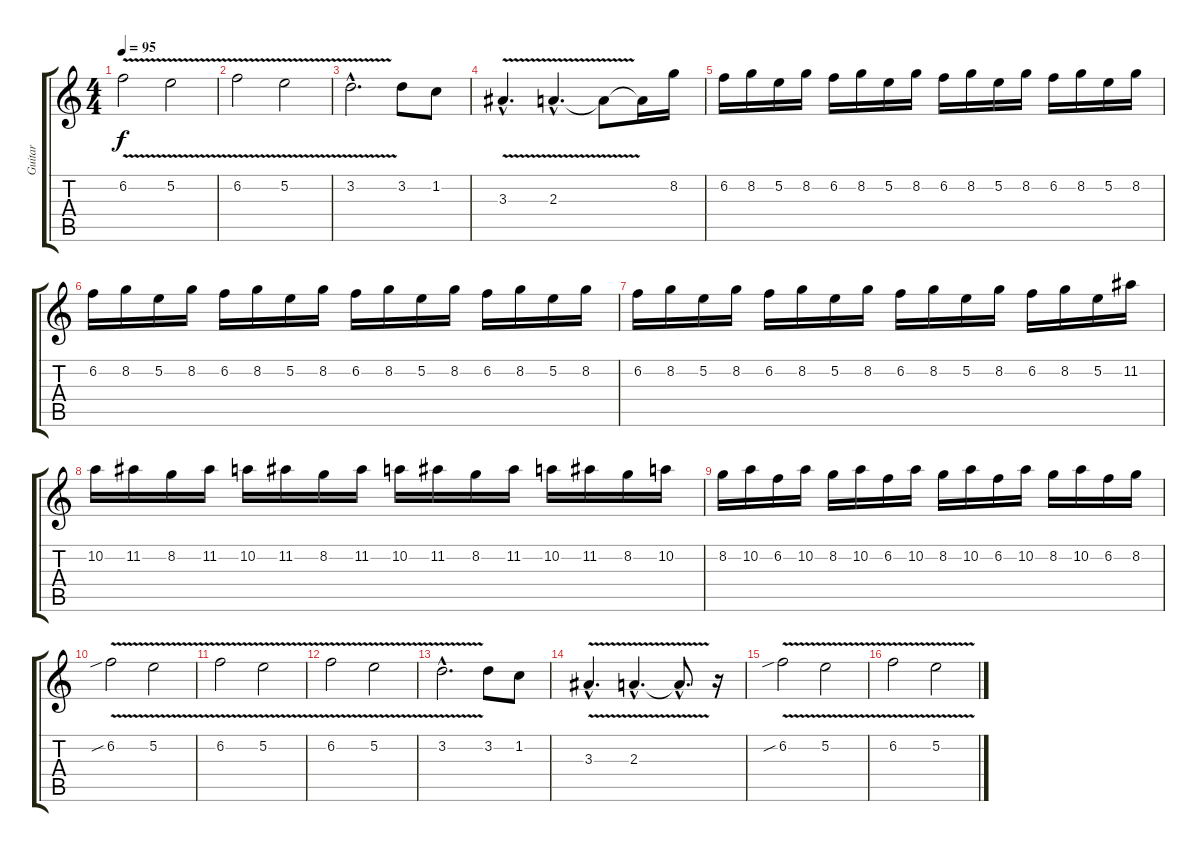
\track ("Guitar" "Guitar") {instrument distortionguitar}
\staff {score tabs}
\tuning (E4 B3 G3 D3 A2 E2) {hide}
\ts (4 4)
\tempo 95
\clef g2
\ks c
6.2{v}.2{dy f} 5.2{v}.2 |
6.2{v}.2 5.2{v}.2 |
3.2{v hac}.2{d} 3.2.8 1.2.8 |
3.3{v hac}.4{d} 2.3{v hac}.4{d} 2.3{t}.8 2.3{t}.16 8.2.16 |
6.2.16 8.2.16 5.2.16 8.2.16 6.2.16 8.2.16 5.2.16 8.2.16 6.2.16 8.2.16 5.2.16 8.2.16 6.2.16 8.2.16 5.2.16 8.2.16 |
6.2.16 8.2.16 5.2.16 8.2.16 6.2.16 8.2.16 5.2.16 8.2.16 6.2.16 8.2.16 5.2.16 8.2.16 6.2.16 8.2.16 5.2.16 8.2.16 |
6.2.16 8.2.16 5.2.16 8.2.16 6.2.16 8.2.16 5.2.16 8.2.16 6.2.16 8.2.16 5.2.16 8.2.16 6.2.16 8.2.16 5.2.16 11.2.16 |
10.2.16 11.2.16 8.2.16 11.2.16 10.2.16 11.2.16 8.2.16 11.2.16 10.2.16 11.2.16 8.2.16 11.2.16 10.2.16 11.2.16 8.2.16 10.2.16 |
8.2.16 10.2.16 6.2.16 10.2.16 8.2.16 10.2.16 6.2.16 10.2.16 8.2.16 10.2.16 6.2.16 10.2.16 8.2.16 10.2.16 6.2.16 8.2.16 |
6.2{v sib}.2 5.2{v}.2 |
6.2{v}.2 5.2{v}.2 |
6.2{v}.2 5.2{v}.2 |
3.2{v hac}.2{d} 3.2.8 1.2.8 |
3.3{v hac}.4{d} 2.3{v hac}.4{d} 2.3{hac t}.8{d} r.16 |
6.2{v sib}.2 5.2{v}.2 |
6.2{v}.2 5.2{v}.2
